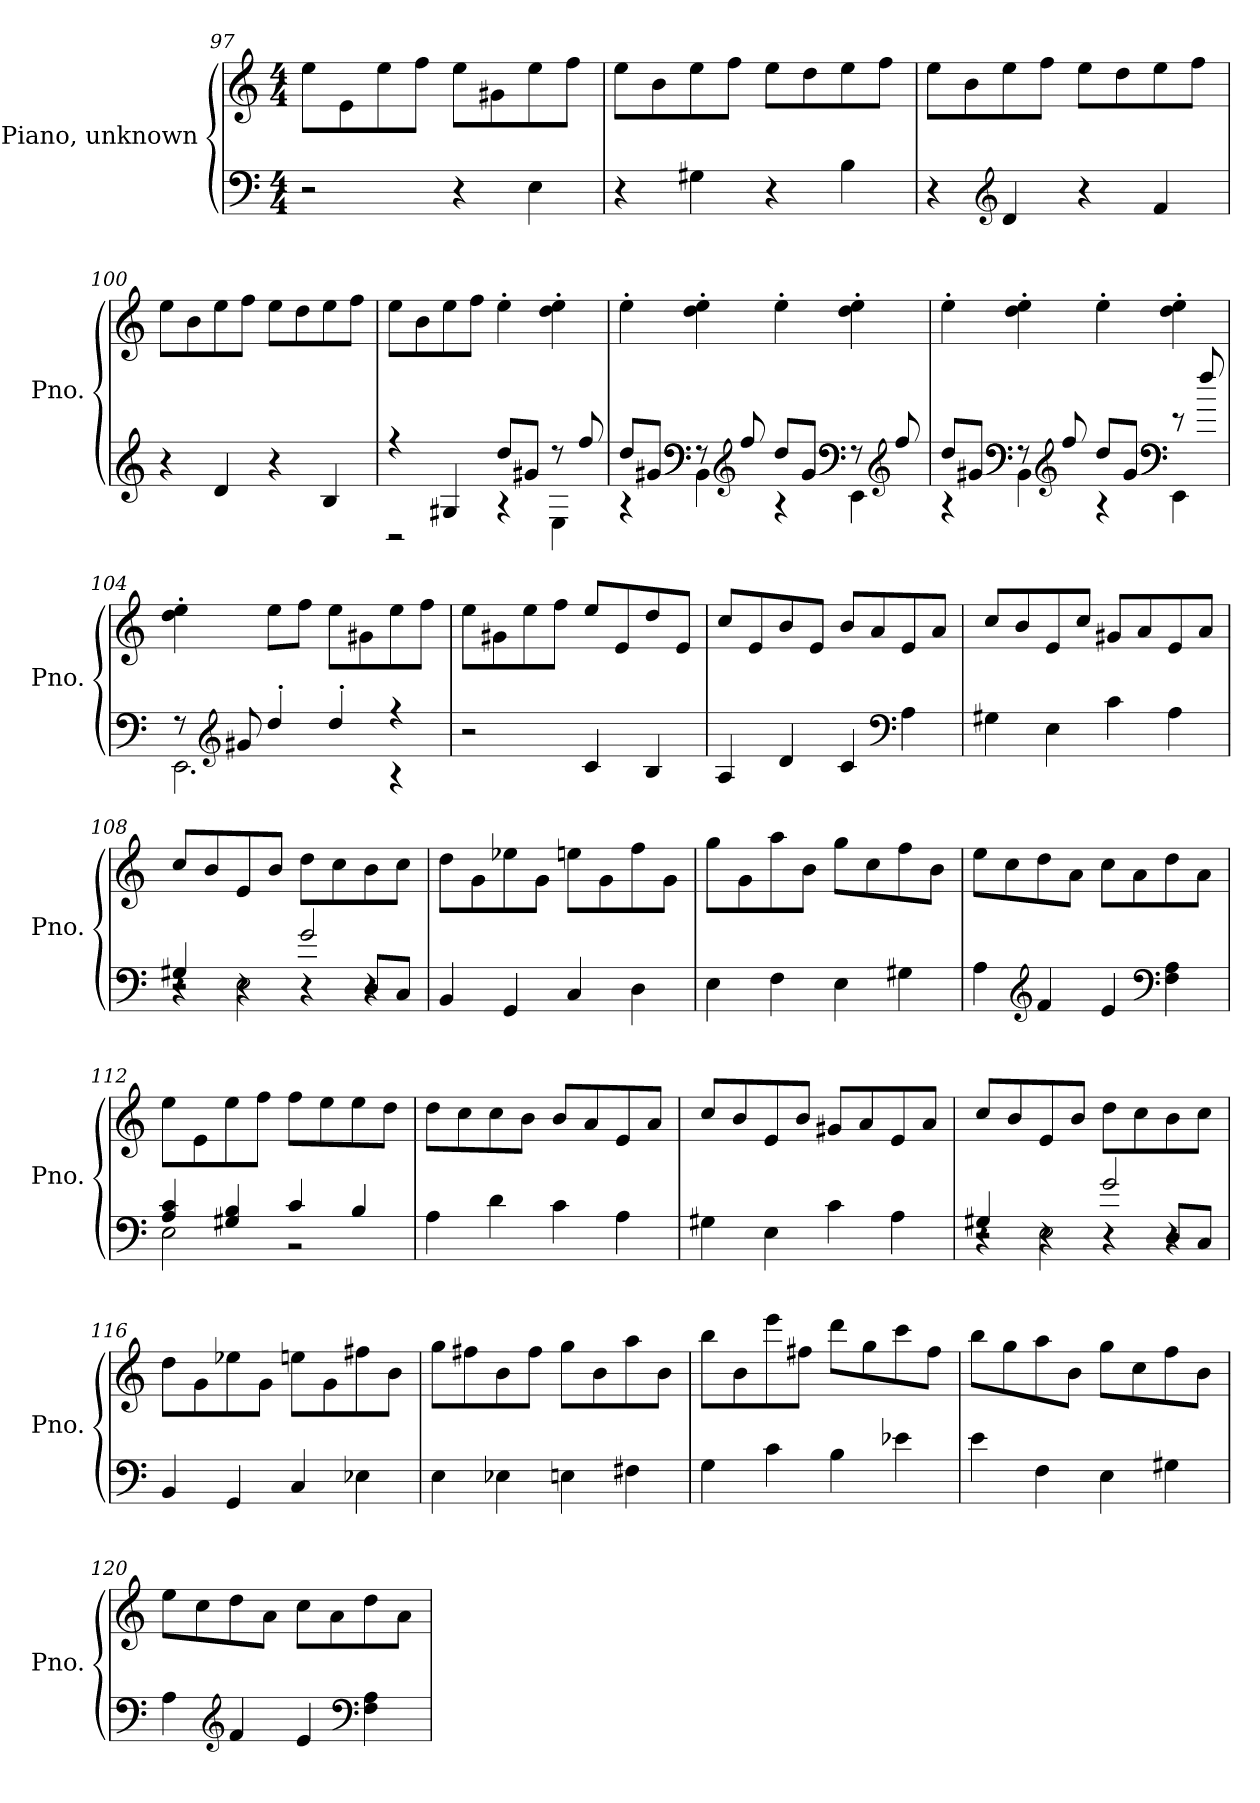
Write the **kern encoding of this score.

**kern	**kern
*part1	*part1
*staff2	*staff1
*I"Piano, unknown	*
*I'Pno.	*
!!LO:LB:g=z
*clefF4	*clefG2
*k[]	*k[]
*M4/4	*M4/4
=97	=97
2r	8ee\L
.	8e\
.	8ee\
.	8ff\J
4r	8ee\L
.	8g#X\
4E\	8ee\
.	8ff\J
=98	=98
4r	8ee\L
.	8b\
4G#X\	8ee\
.	8ff\J
4r	8ee\L
.	8dd\
4B\	8ee\
.	8ff\J
=99	=99
4r	8ee\L
.	8b\
*clefG2	*
4d/	8ee\
.	8ff\J
4r	8ee\L
.	8dd\
4f/	8ee\
.	8ff\J
=100	=100
4r	8ee\L
.	8b\
4d/	8ee\
.	8ff\J
4r	8ee\L
.	8dd\
4B/	8ee\
.	8ff\J
=101	=101
*^	*
4r	2r	8ee\L
.	.	8b\
4G#X/	.	8ee\
.	.	8ff\J
8dd/L	4r	4ee'\
8g#X/J	.	.
8r	4E\	4dd\' 4ee\'
8ff/	.	.
!!LO:LB:g=z
=102	=102	=102
8dd/L	4r	4ee'\
8g#X/J	.	.
*clefF4	*	*
8r	4BB\	4dd\' 4ee\'
*clefG2	*	*
8ff/	.	.
8dd/L	4r	4ee'\
8g#/J	.	.
*clefF4	*	*
8r	4EE\	4dd\' 4ee\'
*clefG2	*	*
8ff/	.	.
=103	=103	=103
8dd/L	4r	4ee'\
8g#X/J	.	.
*clefF4	*	*
8r	4BB\	4dd\' 4ee\'
*clefG2	*	*
8ff/	.	.
8dd/L	4r	4ee'\
8g#/J	.	.
*clefF4	*	*
8r	4EE\	4dd\' 4ee\'
8ff/	.	.
=104	=104	=104
8r	2.EE\	4dd\' 4ee\'
*clefG2	*	*
8g#X/	.	.
4dd'/	.	8ee\L
.	.	8ff\J
4dd'/	.	8ee\L
.	.	8g#X\
4r	4r	8ee\
.	.	8ff\J
*v	*v	*
!!LO:LB:g=z
=105	=105
2r	8ee\L
.	8g#X\
.	8ee\
.	8ff\J
4c/	8ee/L
.	8e/
4B/	8dd/
.	8e/J
=106	=106
4A/	8cc/L
.	8e/
4d/	8b/
.	8e/J
4c/	8b/L
.	8a/
*clefF4	*
4A\	8e/
.	8a/J
=107	=107
4G#X\	8cc/L
.	8b/
4E\	8e/
.	8cc/J
4c\	8g#X/L
.	8a/
4A\	8e/
.	8a/J
=108	=108
*^	*
*	*^	*
2r	4r	4G#X/	8cc/L
.	.	.	8b/
.	2E\	4r	8e/
.	.	.	8b/J
2g/	.	4r	8dd\L
.	.	.	8cc\
.	4r	8D/L	8b\
.	.	8C/J	8cc\J
*v	*v	*v	*
!!LO:LB:g=z
=109	=109
4BB/	8dd\L
.	8g\
4GG/	8ee-X\
.	8g\J
4C/	8een\L
.	8g\
4D\	8ff\
.	8g\J
=110	=110
4E\	8gg\L
.	8g\
4F\	8aa\
.	8b\J
4E\	8gg\L
.	8cc\
4G#X\	8ff\
.	8b\J
=111	=111
4A\	8ee\L
.	8cc\
*clefG2	*
4f/	8dd\
.	8a\J
4e/	8cc\L
.	8a\
*clefF4	*
4F\ 4A\	8dd\
.	8a\J
=112	=112
*^	*
4A/ 4c/	2E\	8ee\L
.	.	8e\
4G#X/ 4B/	.	8ee\
.	.	8ff\J
4c/	2r	8ff\L
.	.	8ee\
4B/	.	8ee\
.	.	8dd\J
*v	*v	*
=113	=113
4A\	8dd\L
.	8cc\
4d\	8cc\
.	8b\J
4c\	8b/L
.	8a/
4A\	8e/
.	8a/J
!!LO:PB:g=z
=114	=114
4G#X\	8cc/L
.	8b/
4E\	8e/
.	8b/J
4c\	8g#X/L
.	8a/
4A\	8e/
.	8a/J
=115	=115
*^	*
*	*^	*
2r	4r	4G#X/	8cc/L
.	.	.	8b/
.	2E\	4r	8e/
.	.	.	8b/J
2g/	.	4r	8dd\L
.	.	.	8cc\
.	4r	8D/L	8b\
.	.	8C/J	8cc\J
*v	*v	*v	*
=116	=116
4BB/	8dd\L
.	8g\
4GG/	8ee-X\
.	8g\J
4C/	8een\L
.	8g\
4E-X\	8ff#X\
.	8b\J
=117	=117
4E\	8gg\L
.	8ff#X\
4E-X\	8b\
.	8ff#\J
4En\	8gg\L
.	8b\
4F#X\	8aa\
.	8b\J
!!LO:LB:g=z
=118	=118
4G\	8bb\L
.	8b\
4c\	8eee\
.	8ff#X\J
4B\	8ddd\L
.	8gg\
4e-X\	8ccc\
.	8ff#\J
=119	=119
4e\	8bb\L
.	8gg\
4F\	8aa\
.	8b\J
4E\	8gg\L
.	8cc\
4G#X\	8ff\
.	8b\J
=120	=120
4A\	8ee\L
.	8cc\
*clefG2	*
4f/	8dd\
.	8a\J
4e/	8cc\L
.	8a\
*clefF4	*
4F\ 4A\	8dd\
.	8a\J
=	=
*-	*-
